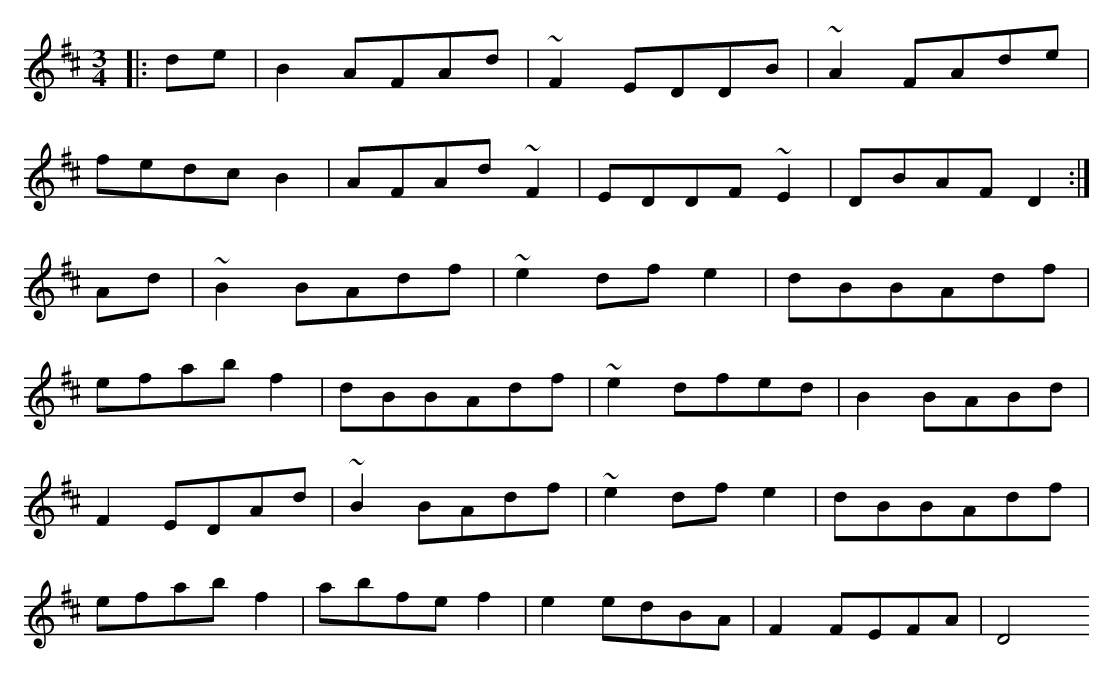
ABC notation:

X:1
M:3/4
K:D
|:de|B2AFAd|~F2EDDB|~A2FAde|
fedcB2|AFAd~F2|EDDF~E2|DBAFD2:|
Ad|~B2BAdf|~e2dfe2|dBBAdf|
efabf2|dBBAdf|~e2dfed|B2BABd|
F2EDAd|~B2BAdf|~e2dfe2|dBBAdf|
efabf2|abfef2|e2edBA|F2FEFA|D4
